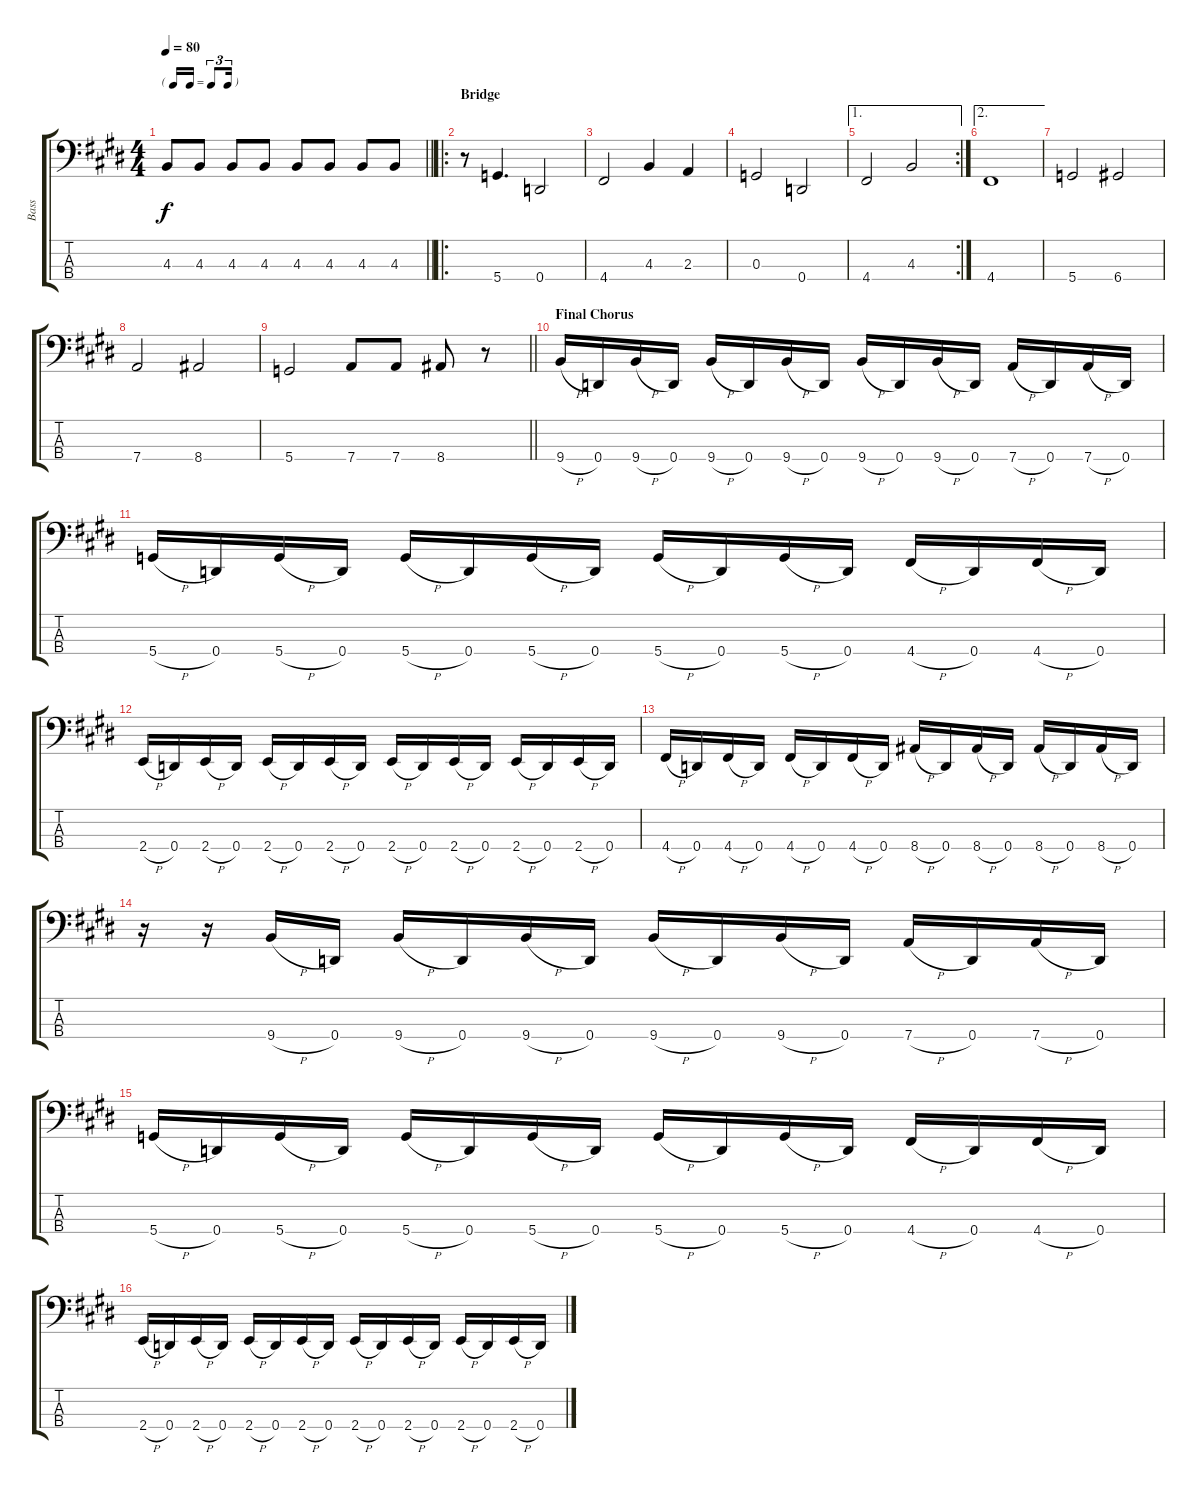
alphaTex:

\track ("Bass" "Bass") {instrument electricbasspick}
\staff {score tabs}
\tuning (F2 C2 G1 D1) {hide}
\ts (4 4)
\tf triplet16th
\tempo 80
\clef f4
\barLineRight lightlight
\ks e
4.3.8{dy f} 4.3.8 4.3.8 4.3.8 4.3.8 4.3.8 4.3.8 4.3.8 |
\ro
\section ("" "Bridge")
r.8 5.4.4{d} 0.4.2 |
4.4.2 4.3.4 2.3.4 |
0.3.2 0.4.2 |
\ae 1
\rc 2
4.4.2 4.3.2 |
\ae 2
4.4.1 |
5.4.2 6.4.2 |
7.4.2 8.4.2 |
\barLineRight lightlight
5.4.2 7.4.8 7.4.8 8.4.8 r.8 |
\section ("" "Final Chorus")
9.4{h}.16 0.4.16 9.4{h}.16 0.4.16 9.4{h}.16 0.4.16 9.4{h}.16 0.4.16 9.4{h}.16 0.4.16 9.4{h}.16 0.4.16 7.4{h}.16 0.4.16 7.4{h}.16 0.4.16 |
5.4{h}.16 0.4.16 5.4{h}.16 0.4.16 5.4{h}.16 0.4.16 5.4{h}.16 0.4.16 5.4{h}.16 0.4.16 5.4{h}.16 0.4.16 4.4{h}.16 0.4.16 4.4{h}.16 0.4.16 |
2.4{h}.16 0.4.16 2.4{h}.16 0.4.16 2.4{h}.16 0.4.16 2.4{h}.16 0.4.16 2.4{h}.16 0.4.16 2.4{h}.16 0.4.16 2.4{h}.16 0.4.16 2.4{h}.16 0.4.16 |
4.4{h}.16 0.4.16 4.4{h}.16 0.4.16 4.4{h}.16 0.4.16 4.4{h}.16 0.4.16 8.4{h}.16 0.4.16 8.4{h}.16 0.4.16 8.4{h}.16 0.4.16 8.4{h}.16 0.4.16 |
r.16 r.16 9.4{h}.16 0.4.16 9.4{h}.16 0.4.16 9.4{h}.16 0.4.16 9.4{h}.16 0.4.16 9.4{h}.16 0.4.16 7.4{h}.16 0.4.16 7.4{h}.16 0.4.16 |
5.4{h}.16 0.4.16 5.4{h}.16 0.4.16 5.4{h}.16 0.4.16 5.4{h}.16 0.4.16 5.4{h}.16 0.4.16 5.4{h}.16 0.4.16 4.4{h}.16 0.4.16 4.4{h}.16 0.4.16 |
2.4{h}.16 0.4.16 2.4{h}.16 0.4.16 2.4{h}.16 0.4.16 2.4{h}.16 0.4.16 2.4{h}.16 0.4.16 2.4{h}.16 0.4.16 2.4{h}.16 0.4.16 2.4{h}.16 0.4.16
